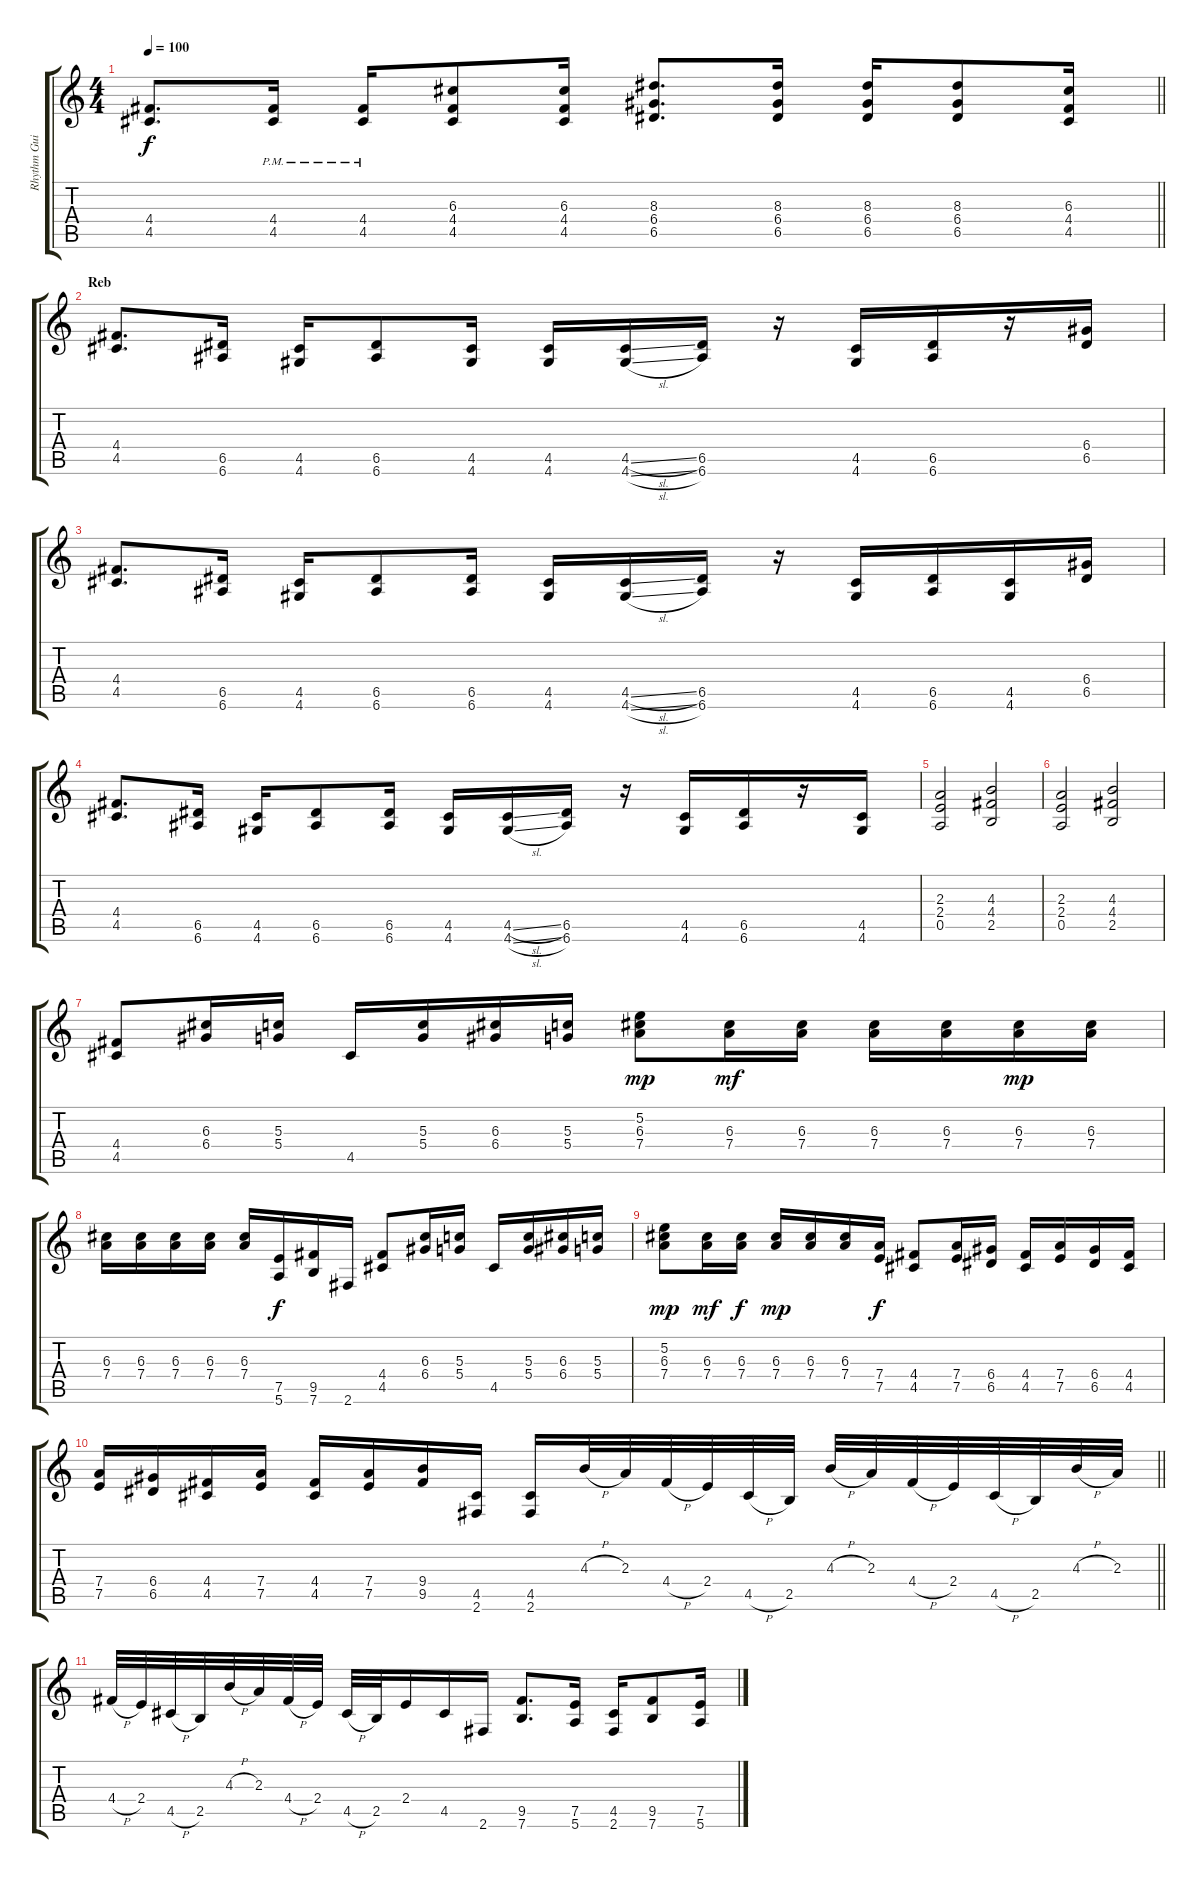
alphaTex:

\track ("Rhythm Guitar" "Rhythm Gui") {instrument overdrivenguitar}
\staff {score tabs}
\tuning (E4 B3 G3 D3 A2 E2) {hide}
\ts (4 4)
\tempo 100
\clef g2
\barLineRight lightlight
\ks c
(4.4 4.5).8{d dy f} (4.4{pm} 4.5{pm}).16 (4.4{pm} 4.5{pm}).16 (6.3 4.4 4.5).8 (6.3 4.4 4.5).16 (8.3 6.4 6.5).8{d} (8.3 6.4 6.5).16 (8.3 6.4 6.5).16 (8.3 6.4 6.5).8 (6.3 4.4 4.5).16 |
\section ("" "Reb")
(4.4 4.5).8{d volume 9 balance 1 instrument distortionguitar} (6.5 6.6).16 (4.5 4.6).16 (6.5 6.6).8 (4.5 4.6).16 (4.5 4.6).16 (4.5{sl} 4.6{sl}).16 (6.5 6.6).16 r.16 (4.5 4.6).16 (6.5 6.6).16 r.16 (6.4 6.5).16 |
(4.4 4.5).8{d} (6.5 6.6).16 (4.5 4.6).16 (6.5 6.6).8 (6.5 6.6).16 (4.5 4.6).16 (4.5{sl} 4.6{sl}).16 (6.5 6.6).16 r.16 (4.5 4.6).16 (6.5 6.6).16 (4.5 4.6).16 (6.4 6.5).16 |
(4.4 4.5).8{d} (6.5 6.6).16 (4.5 4.6).16 (6.5 6.6).8 (6.5 6.6).16 (4.5 4.6).16 (4.5{sl} 4.6{sl}).16 (6.5 6.6).16 r.16 (4.5 4.6).16 (6.5 6.6).16 r.16 (4.5 4.6).16 |
(2.3 2.4 0.5).2 (4.3 4.4 2.5).2 |
(2.3 2.4 0.5).2 (4.3 4.4 2.5).2 |
(4.4 4.5).8 (6.3 6.4).16 (5.3 5.4).16 4.5.16 (5.3 5.4).16 (6.3 6.4).16 (5.3 5.4).16 (5.2 6.3 7.4).8{dy mp} (6.3 7.4).16{dy mf} (6.3 7.4).16 (6.3 7.4).16 (6.3 7.4).16 (6.3 7.4).16{dy mp} (6.3 7.4).16 |
(6.3 7.4).16 (6.3 7.4).16 (6.3 7.4).16 (6.3 7.4).16 (6.3 7.4).16 (7.5 5.6).16{dy f} (9.5 7.6).16 2.6.16 (4.4 4.5).8 (6.3 6.4).16 (5.3 5.4).16 4.5.16 (5.3 5.4).16 (6.3 6.4).16 (5.3 5.4).16 |
(5.2 6.3 7.4).8{dy mp} (6.3 7.4).16{dy mf} (6.3 7.4).16{dy f} (6.3 7.4).16{dy mp} (6.3 7.4).16 (6.3 7.4).16 (7.4 7.5).16{dy f} (4.4 4.5).8 (7.4 7.5).16 (6.4 6.5).16 (4.4 4.5).16 (7.4 7.5).16 (6.4 6.5).16 (4.4 4.5).16 |
\barLineRight lightlight
(7.4 7.5).16 (6.4 6.5).16 (4.4 4.5).16 (7.4 7.5).16 (4.4 4.5).16 (7.4 7.5).16 (9.4 9.5).16 (4.5 2.6).16 (4.5 2.6).16 4.3{h}.32 2.3.32 4.4{h}.32 2.4.32 4.5{h}.32 2.5.32 4.3{h}.32 2.3.32 4.4{h}.32 2.4.32 4.5{h}.32 2.5.32 4.3{h}.32 2.3.32 |
\section ("" "")
4.4{h}.32 2.4.32 4.5{h}.32 2.5.32 4.3{h}.32 2.3.32 4.4{h}.32 2.4.32 4.5{h}.32 2.5.32 2.4.16 4.5.16 2.6.16 (9.5 7.6).8{d balance 15} (7.5 5.6).16 (4.5 2.6).16 (9.5 7.6).8 (7.5 5.6).16
